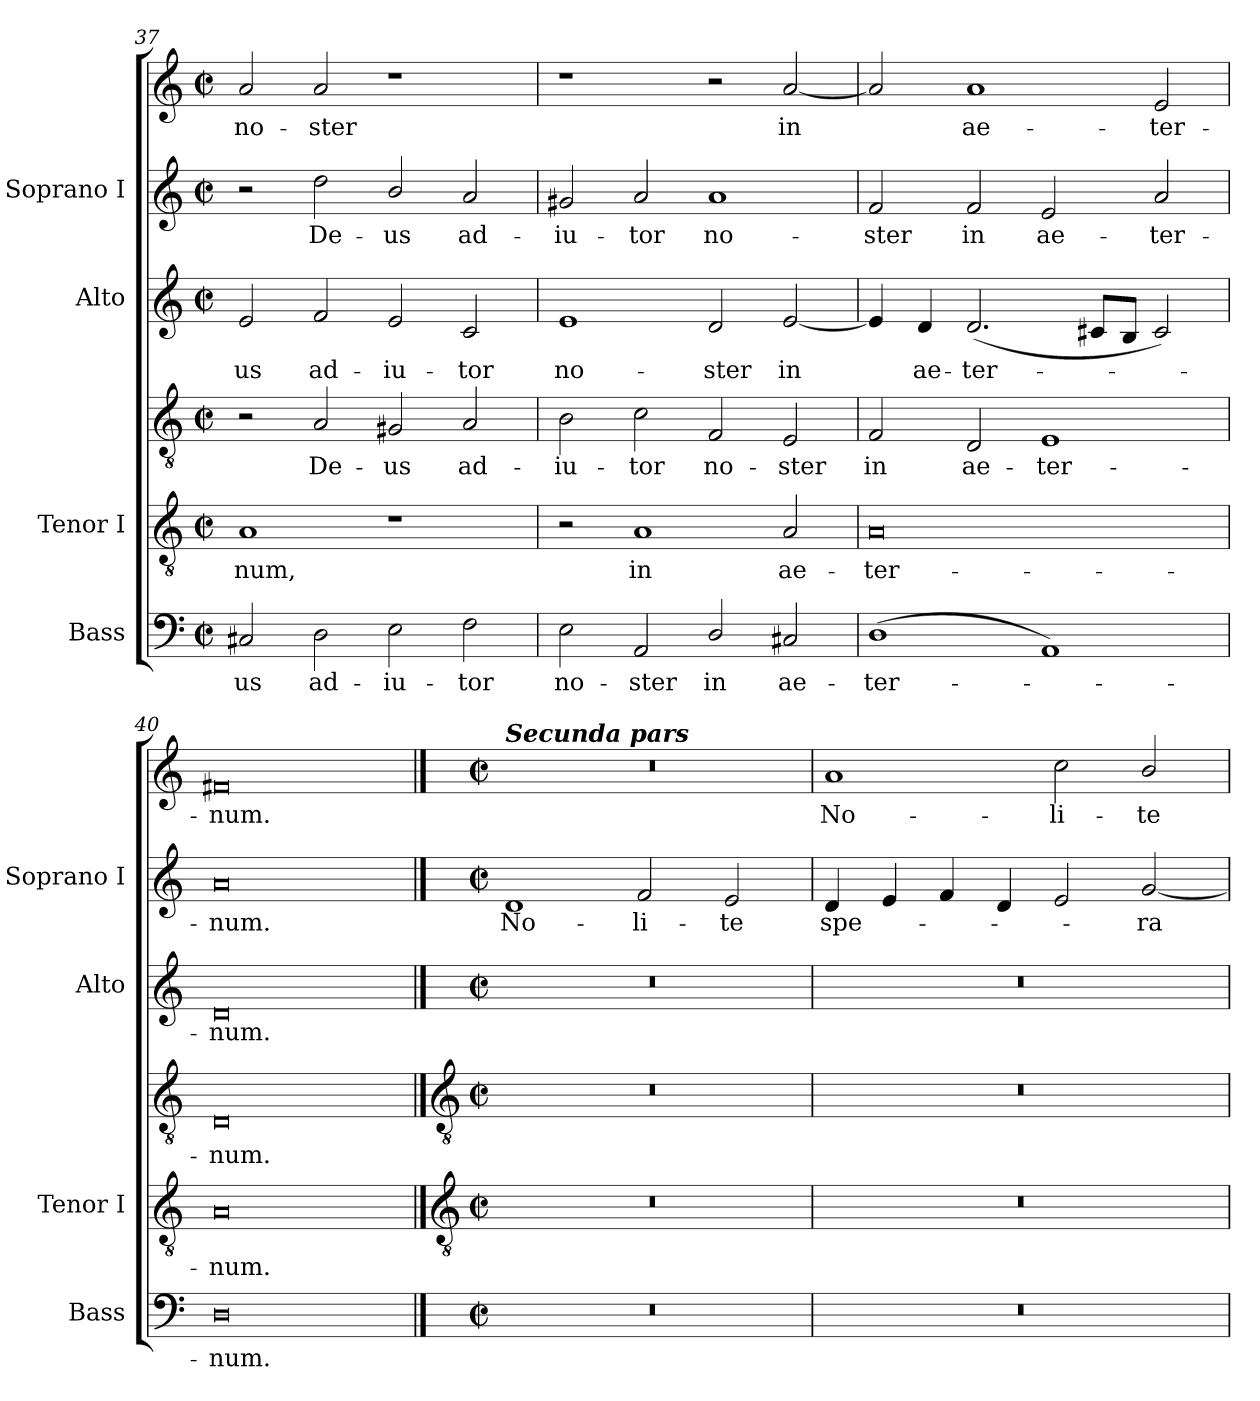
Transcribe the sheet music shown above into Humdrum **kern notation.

**kern	**text	**kern	**text	**kern	**text	**kern	**text	**kern	**text	**kern	**text
*part4	*part4	*part3	*part3	*part3	*part3	*part2	*part2	*part1	*part1	*part1	*part1
*staff6	*staff6	*staff5	*staff5	*staff4	*staff4	*staff3	*staff3	*staff2	*staff2	*staff1	*staff1
*I"Bass	*	*I"Tenor I	*	*	*	*I"Alto	*	*I"Soprano I	*	*	*
*I'Bass	*	*I'Tenor I	*	*	*	*I'Alto	*	*I'Soprano I	*	*	*
*clefF4	*	*clefGv2	*	*clefGv2	*	*clefG2	*	*clefG2	*	*clefG2	*
*k[]	*	*k[]	*	*k[]	*	*k[]	*	*k[]	*	*k[]	*
*C:	*	*C:	*	*C:	*	*C:	*	*C:	*	*C:	*
*M4/2	*	*M4/2	*	*M4/2	*	*M4/2	*	*M4/2	*	*M4/2	*
*met(c|)	*	*met(c|)	*	*met(c|)	*	*met(c|)	*	*met(c|)	*	*met(c|)	*
=37	=37	=37	=37	=37	=37	=37	=37	=37	=37	=37	=37
!	!LO:LY:b	!	!LO:LY:b	!	!	!	!LO:LY:b	!	!	!	!LO:LY:b
2C#X	-us	1A	-num,	2r	.	2e	-us	2r	.	2a	no-
!	!LO:LY:b	!	!	!	!LO:LY:b	!	!LO:LY:b	!	!LO:LY:b	!	!LO:LY:b
2D	ad-	.	.	2A	-De-	2f	ad-	2dd	De-	2a	-ster
!	!LO:LY:b	!	!	!	!LO:LY:b	!	!LO:LY:b	!	!LO:LY:b	!	!
2E	-iu-	1r	.	2G#X	-us	2e	-iu-	2b/	-us	1r	.
!	!LO:LY:b	!	!	!	!LO:LY:b	!	!LO:LY:b	!	!LO:LY:b	!	!
2F	-tor	.	.	2A	ad-	2c	-tor	2a	ad-	.	.
=38	=38	=38	=38	=38	=38	=38	=38	=38	=38	=38	=38
!	!LO:LY:b	!	!	!	!LO:LY:b	!	!LO:LY:b	!	!LO:LY:b	!	!
2E	no-	2r	.	2B	iu-	1e	no-	2g#X	iu-	1r	.
!	!LO:LY:b	!	!LO:LY:b	!	!LO:LY:b	!	!	!	!LO:LY:b	!	!
2AA	-ster	1A	in	2c	-tor	.	.	2a	-tor	.	.
!	!LO:LY:b	!	!	!	!LO:LY:b	!	!LO:LY:b	!	!LO:LY:b	!	!
2D/	in	.	.	2F	no-	2d	-ster	1a	no-	2r	.
!	!LO:LY:b	!	!LO:LY:b	!	!LO:LY:b	!	!LO:LY:b	!	!	!	!LO:LY:b
2C#X	ae-	2A	ae-	2E	-ster	[2e	in	.	.	[2a	-in
=39	=39	=39	=39	=39	=39	=39	=39	=39	=39	=39	=39
!	!LO:LY:b	!	!LO:LY:b	!	!LO:LY:b	!	!	!	!LO:LY:b	!	!
(<1D	-ter-	0A	-ter-	2F	-in	4e]	.	2f	-ster	2a]	.
!	!	!	!	!	!	!	!LO:LY:b	!	!	!	!
.	.	.	.	.	.	4d	ae-	.	.	.	.
!	!	!	!	!	!LO:LY:b	!	!LO:LY:b	!	!LO:LY:b	!	!LO:LY:b
.	.	.	.	2D	ae-	(<2.d	-ter-	2f	in	1a	-ae-
!	!	!	!	!	!LO:LY:b	!	!	!	!LO:LY:b	!	!
1AA)	.	.	.	1E	-ter-	.	.	2e	ae-	.	.
.	.	.	.	.	.	8c#L	.	.	.	.	.
.	.	.	.	.	.	8BJ	.	.	.	.	.
!	!	!	!	!	!	!	!	!	!LO:LY:b	!	!LO:LY:b
.	.	.	.	.	.	2c#)	.	2a	-ter-	2e	-ter-
=40	=40	=40	=40	=40	=40	=40	=40	=40	=40	=40	=40
!	!LO:LY:b	!	!LO:LY:b	!	!LO:LY:b	!	!LO:LY:b	!	!LO:LY:b	!	!LO:LY:b
0D	num.	0A	num.	0D	-num.	0d	num.	0a	num.	0f#X	-num.
!!LO:LB:g=z
==41	==41	==41	==41	==41	==41	==41	==41	==41	==41	==41	==41
*	*	*clefGv2	*	*clefGv2	*	*	*	*	*	*	*
*M4/2	*	*M4/2	*	*M4/2	*	*M4/2	*	*M4/2	*	*M4/2	*
*met(c|)	*	*met(c|)	*	*met(c|)	*	*met(c|)	*	*met(c|)	*	*met(c|)	*
!	!	!	!	!	!	!	!	!	!	!LO:TX:a:Bi:t=Secunda pars	!
!	!	!	!	!	!	!	!	!	!LO:LY:b	!	!
0r	.	0r	.	0r	.	0r	.	1d	No-	0r	.
!	!	!	!	!	!	!	!	!	!LO:LY:b	!	!
.	.	.	.	.	.	.	.	2f	-li-	.	.
!	!	!	!	!	!	!	!	!	!LO:LY:b	!	!
.	.	.	.	.	.	.	.	2e	-te	.	.
=42	=42	=42	=42	=42	=42	=42	=42	=42	=42	=42	=42
!	!	!	!	!	!	!	!	!	!LO:LY:b	!	!LO:LY:b
0r	.	0r	.	0r	.	0r	.	4d	spe-	1a	No-
.	.	.	.	.	.	.	.	4e	.	.	.
.	.	.	.	.	.	.	.	4f	.	.	.
.	.	.	.	.	.	.	.	4d	.	.	.
!	!	!	!	!	!	!	!	!	!	!	!LO:LY:b
.	.	.	.	.	.	.	.	2e	.	2cc	-li-
!	!	!	!	!	!	!	!	!	!LO:LY:b	!	!LO:LY:b
.	.	.	.	.	.	.	.	[2g	ra-	2b/	-te
=	=	=	=	=	=	=	=	=	=	=	=
*-	*-	*-	*-	*-	*-	*-	*-	*-	*-	*-	*-
